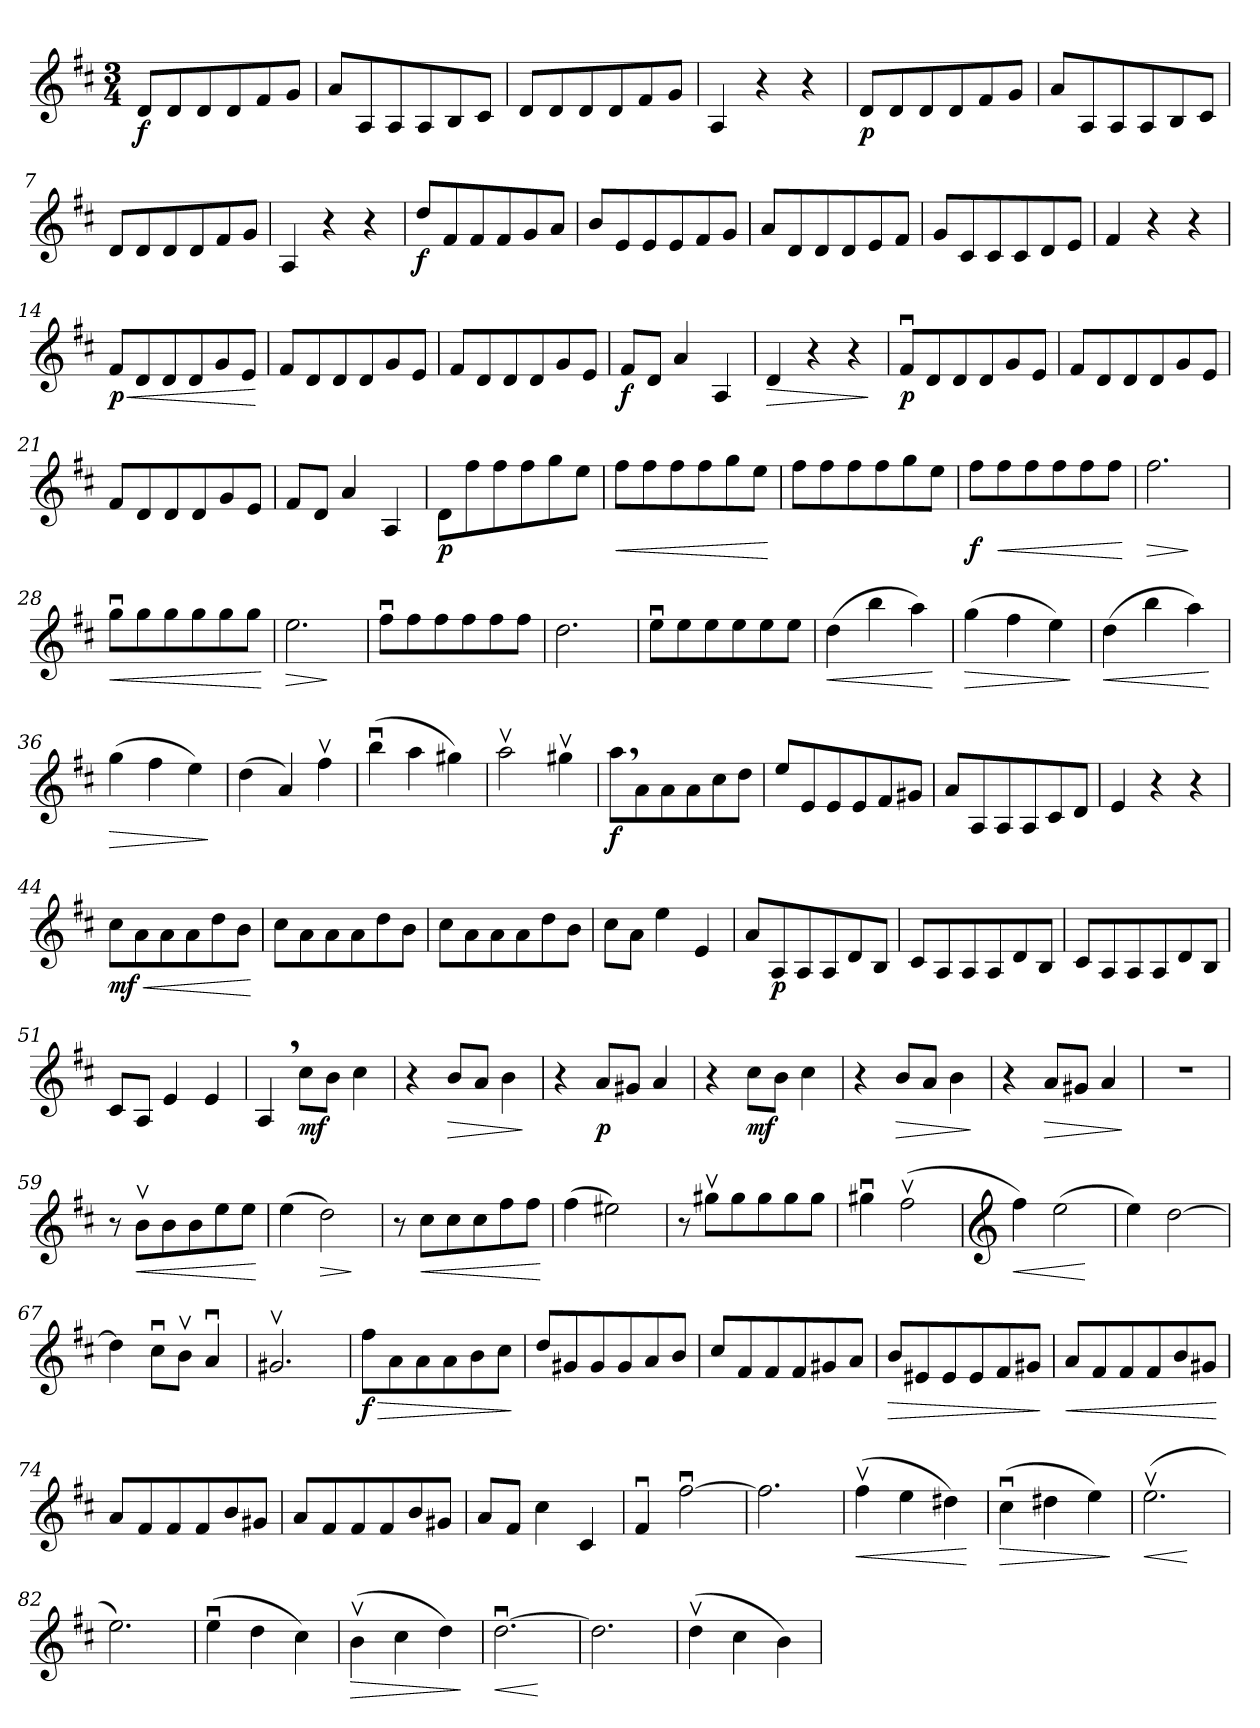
**kern	**dynam
*part1	*part1
*staff1	*staff1
*clefG2	*
*k[f#c#]	*
*M3/4	*
=1	=1
!	!LO:DY:b
8d/L	f
8d/	.
8d/	.
8d/	.
8f#/	.
8g/J	.
=2	=2
8a/L	.
8A/	.
8A/	.
8A/	.
8B/	.
8c#/J	.
=3	=3
8d/L	.
8d/	.
8d/	.
8d/	.
8f#/	.
8g/J	.
=4	=4
4A/	.
4r	.
4r	.
=5	=5
!	!LO:DY:b
8d/L	p
8d/	.
8d/	.
8d/	.
8f#/	.
8g/J	.
=6	=6
8a/L	.
8A/	.
8A/	.
8A/	.
8B/	.
8c#/J	.
!!LO:LB:g=z
=7	=7
8d/L	.
8d/	.
8d/	.
8d/	.
8f#/	.
8g/J	.
=8	=8
4A/	.
4r	.
4r	.
=9	=9
!	!LO:DY:b
8dd/L	f
8f#/	.
8f#/	.
8f#/	.
8g/	.
8a/J	.
=10	=10
8b/L	.
8e/	.
8e/	.
8e/	.
8f#/	.
8g/J	.
=11	=11
8a/L	.
8d/	.
8d/	.
8d/	.
8e/	.
8f#/J	.
=12	=12
8g/L	.
8c#/	.
8c#/	.
8c#/	.
8d/	.
8e/J	.
=13	=13
4f#/	.
4r	.
4r	.
!!LO:LB:g=z
=14	=14
!	!LO:HP:b
!	!LO:DY:n=1:b
8f#/L	< p
8d/	.
8d/	.
8d/	.
8g/	.
8e/J	.
.	[
=15	=15
8f#/L	.
8d/	.
8d/	.
8d/	.
8g/	.
8e/J	.
=16	=16
8f#/L	.
8d/	.
8d/	.
8d/	.
8g/	.
8e/J	.
=17	=17
!	!LO:DY:b
8f#/L	f
8d/J	.
4a/	.
4A/	.
=18	=18
!	!LO:HP:b
4d/	>
4r	.
4r	.
.	]
=19	=19
!	!LO:DY:b
8f#u/L	p
8d/	.
8d/	.
8d/	.
8g/	.
8e/J	.
=20	=20
8f#/L	.
8d/	.
8d/	.
8d/	.
8g/	.
8e/J	.
!!LO:LB:g=z
=21	=21
8f#/L	.
8d/	.
8d/	.
8d/	.
8g/	.
8e/J	.
=22	=22
8f#/L	.
8d/J	.
4a/	.
4A/	.
=23	=23
!	!LO:DY:b
8d\L	p
8ff#\	.
8ff#\	.
8ff#\	.
8gg\	.
8ee\J	.
=24	=24
!	!LO:HP:b
8ff#\L	<
8ff#\	.
8ff#\	.
8ff#\	.
8gg\	.
8ee\J	.
.	[
=25	=25
8ff#\L	.
8ff#\	.
8ff#\	.
8ff#\	.
8gg\	.
8ee\J	.
=26	=26
!	!LO:DY:b
8ff#\L	f
!	!LO:HP:b
8ff#\	<
8ff#\	.
8ff#\	.
8ff#\	.
8ff#\J	.
.	[
=27	=27
!	!LO:HP:b
2.ff#\	>
.	]
!!LO:LB:g=z
=28	=28
!	!LO:HP:b
8ggu\L	<
8gg\	.
8gg\	.
8gg\	.
8gg\	.
8gg\J	.
.	[
=29	=29
!	!LO:HP:b
2.ee\	>
.	]
=30	=30
8ff#u\L	.
8ff#\	.
8ff#\	.
8ff#\	.
8ff#\	.
8ff#\J	.
=31	=31
2.dd\	.
=32	=32
8eeu\L	.
8ee\	.
8ee\	.
8ee\	.
8ee\	.
8ee\J	.
=33	=33
!	!LO:HP:b
(>4dd\	<
4bb\	.
4aa\)	.
.	[
=34	=34
!	!LO:HP:b
(>4gg\	>
4ff#\	.
4ee\)	.
.	]
=35	=35
!	!LO:HP:b
(>4dd\	<
4bb\	.
4aa\)	.
.	[
!!LO:LB:g=z
=36	=36
!	!LO:HP:b
(>4gg\	>
4ff#\	.
4ee\)	.
.	]
=37	=37
(>4dd\	.
4a/)	.
4ff#v\	.
=38	=38
(>4bbu\	.
4aa\	.
4gg#X\)	.
=39	=39
2aav\	.
4gg#Xv\	.
=40	=40
!	!LO:DY:b
8aa,\L	f
8a\	.
8a\	.
8a\	.
8cc#\	.
8dd\J	.
=41	=41
8ee/L	.
8e/	.
8e/	.
8e/	.
8f#/	.
8g#X/J	.
=42	=42
8a/L	.
8A/	.
8A/	.
8A/	.
8c#/	.
8d/J	.
!!LO:LB:g=z
=43	=43
4e/	.
4r	.
4r	.
=44	=44
!	!LO:HP:b
!	!LO:DY:n=1:b
8cc#\L	< mf
8a\	.
8a\	.
8a\	.
8dd\	.
8b\J	.
.	[
=45	=45
8cc#\L	.
8a\	.
8a\	.
8a\	.
8dd\	.
8b\J	.
=46	=46
8cc#\L	.
8a\	.
8a\	.
8a\	.
8dd\	.
8b\J	.
=47	=47
8cc#\L	.
8a\J	.
4ee\	.
4e/	.
=48	=48
8a/L	.
!	!LO:DY:b
8A/	p
8A/	.
8A/	.
8d/	.
8B/J	.
=49	=49
8c#/L	.
8A/	.
8A/	.
8A/	.
8d/	.
8B/J	.
!!LO:LB:g=z
=50	=50
8c#/L	.
8A/	.
8A/	.
8A/	.
8d/	.
8B/J	.
=51	=51
8c#/L	.
8A/J	.
4e/	.
4e/	.
=52	=52
4A,/	.
!	!LO:DY:b
8cc#\L	mf
8b\J	.
4cc#\	.
=53	=53
4r	.
!	!LO:HP:b
8b/L	>
8a/J	.
4b\	.
.	]
=54	=54
4r	.
!	!LO:DY:b
8a/L	p
8g#X/J	.
4a/	.
=55	=55
4r	.
!	!LO:DY:b
8cc#\L	mf
8b\J	.
4cc#\	.
=56	=56
4r	.
!	!LO:HP:b
8b/L	>
8a/J	.
4b\	.
.	]
!!LO:LB:g=z
=57	=57
4r	.
!	!LO:HP:b
8a/L	>
8g#X/J	.
4a/	.
.	]
=58	=58
2.r	.
=59	=59
8r	.
!	!LO:HP:b
8bv\L	<
8b\	.
8b\	.
8ee\	.
8ee\J	.
.	[
=60	=60
(>4ee\	.
!	!LO:HP:b
2dd\)	>
.	]
=61	=61
8r	.
!	!LO:HP:b
8cc#\L	<
8cc#\	.
8cc#\	.
8ff#\	.
8ff#\J	.
.	[
=62	=62
(>4ff#\	.
2ee#X\)	.
=63	=63
8r	.
8gg#Xv\L	.
8gg#\	.
8gg#\	.
8gg#\	.
8gg#\J	.
=64	=64
4gg#Xu\	.
(>2ff#v\	.
!!LO:PB:g=z
=65	=65
*clefG2	*
!	!LO:HP:b
4ff#\)	<
(>2ee\	.
.	[
=66	=66
4ee\)	.
[2dd\	.
=67	=67
4dd\]	.
8cc#u\L	.
8bv\J	.
4au/	.
=68	=68
2.g#Xv/	.
=69	=69
!	!LO:HP:b
!	!LO:DY:n=1:b
8ff#\L	> f
8a\	.
8a\	.
8a\	.
8b\	.
8cc#\J	.
.	]
=70	=70
8dd/L	.
8g#X/	.
8g#/	.
8g#/	.
8a/	.
8b/J	.
=71	=71
8cc#/L	.
8f#/	.
8f#/	.
8f#/	.
8g#X/	.
8a/J	.
!!LO:LB:g=z
=72	=72
!	!LO:HP:b
8b/L	>
8e#X/	.
8e#/	.
8e#/	.
8f#/	.
8g#X/J	.
.	]
=73	=73
!	!LO:HP:b
8a/L	<
8f#/	.
8f#/	.
8f#/	.
8b/	.
8g#X/J	.
.	[
=74	=74
8a/L	.
8f#/	.
8f#/	.
8f#/	.
8b/	.
8g#X/J	.
=75	=75
8a/L	.
8f#/	.
8f#/	.
8f#/	.
8b/	.
8g#X/J	.
=76	=76
8a/L	.
8f#/J	.
4cc#\	.
4c#/	.
=77	=77
4f#u/	.
[2ff#u\	.
=78	=78
2.ff#\]	.
!!LO:LB:g=z
=79	=79
!	!LO:HP:b
(>4ff#v\	<
4ee\	.
4dd#X\)	.
.	[
=80	=80
!	!LO:HP:b
(>4cc#u\	>
4dd#X\	.
4ee\)	.
.	]
=81	=81
!	!LO:HP:b
(>2.eev\	<
.	[
=82	=82
2.ee\)	.
=83	=83
(>4eeu\	.
4dd\	.
4cc#\)	.
=84	=84
!	!LO:HP:b
(>4bv\	>
4cc#\	.
4dd\)	.
.	]
=85	=85
!	!LO:HP:b
[2.ddu\	<
.	[
=86	=86
2.dd\]	.
=87	=87
(>4ddv\	.
4cc#\	.
4b\)	.
=	=
*-	*-
